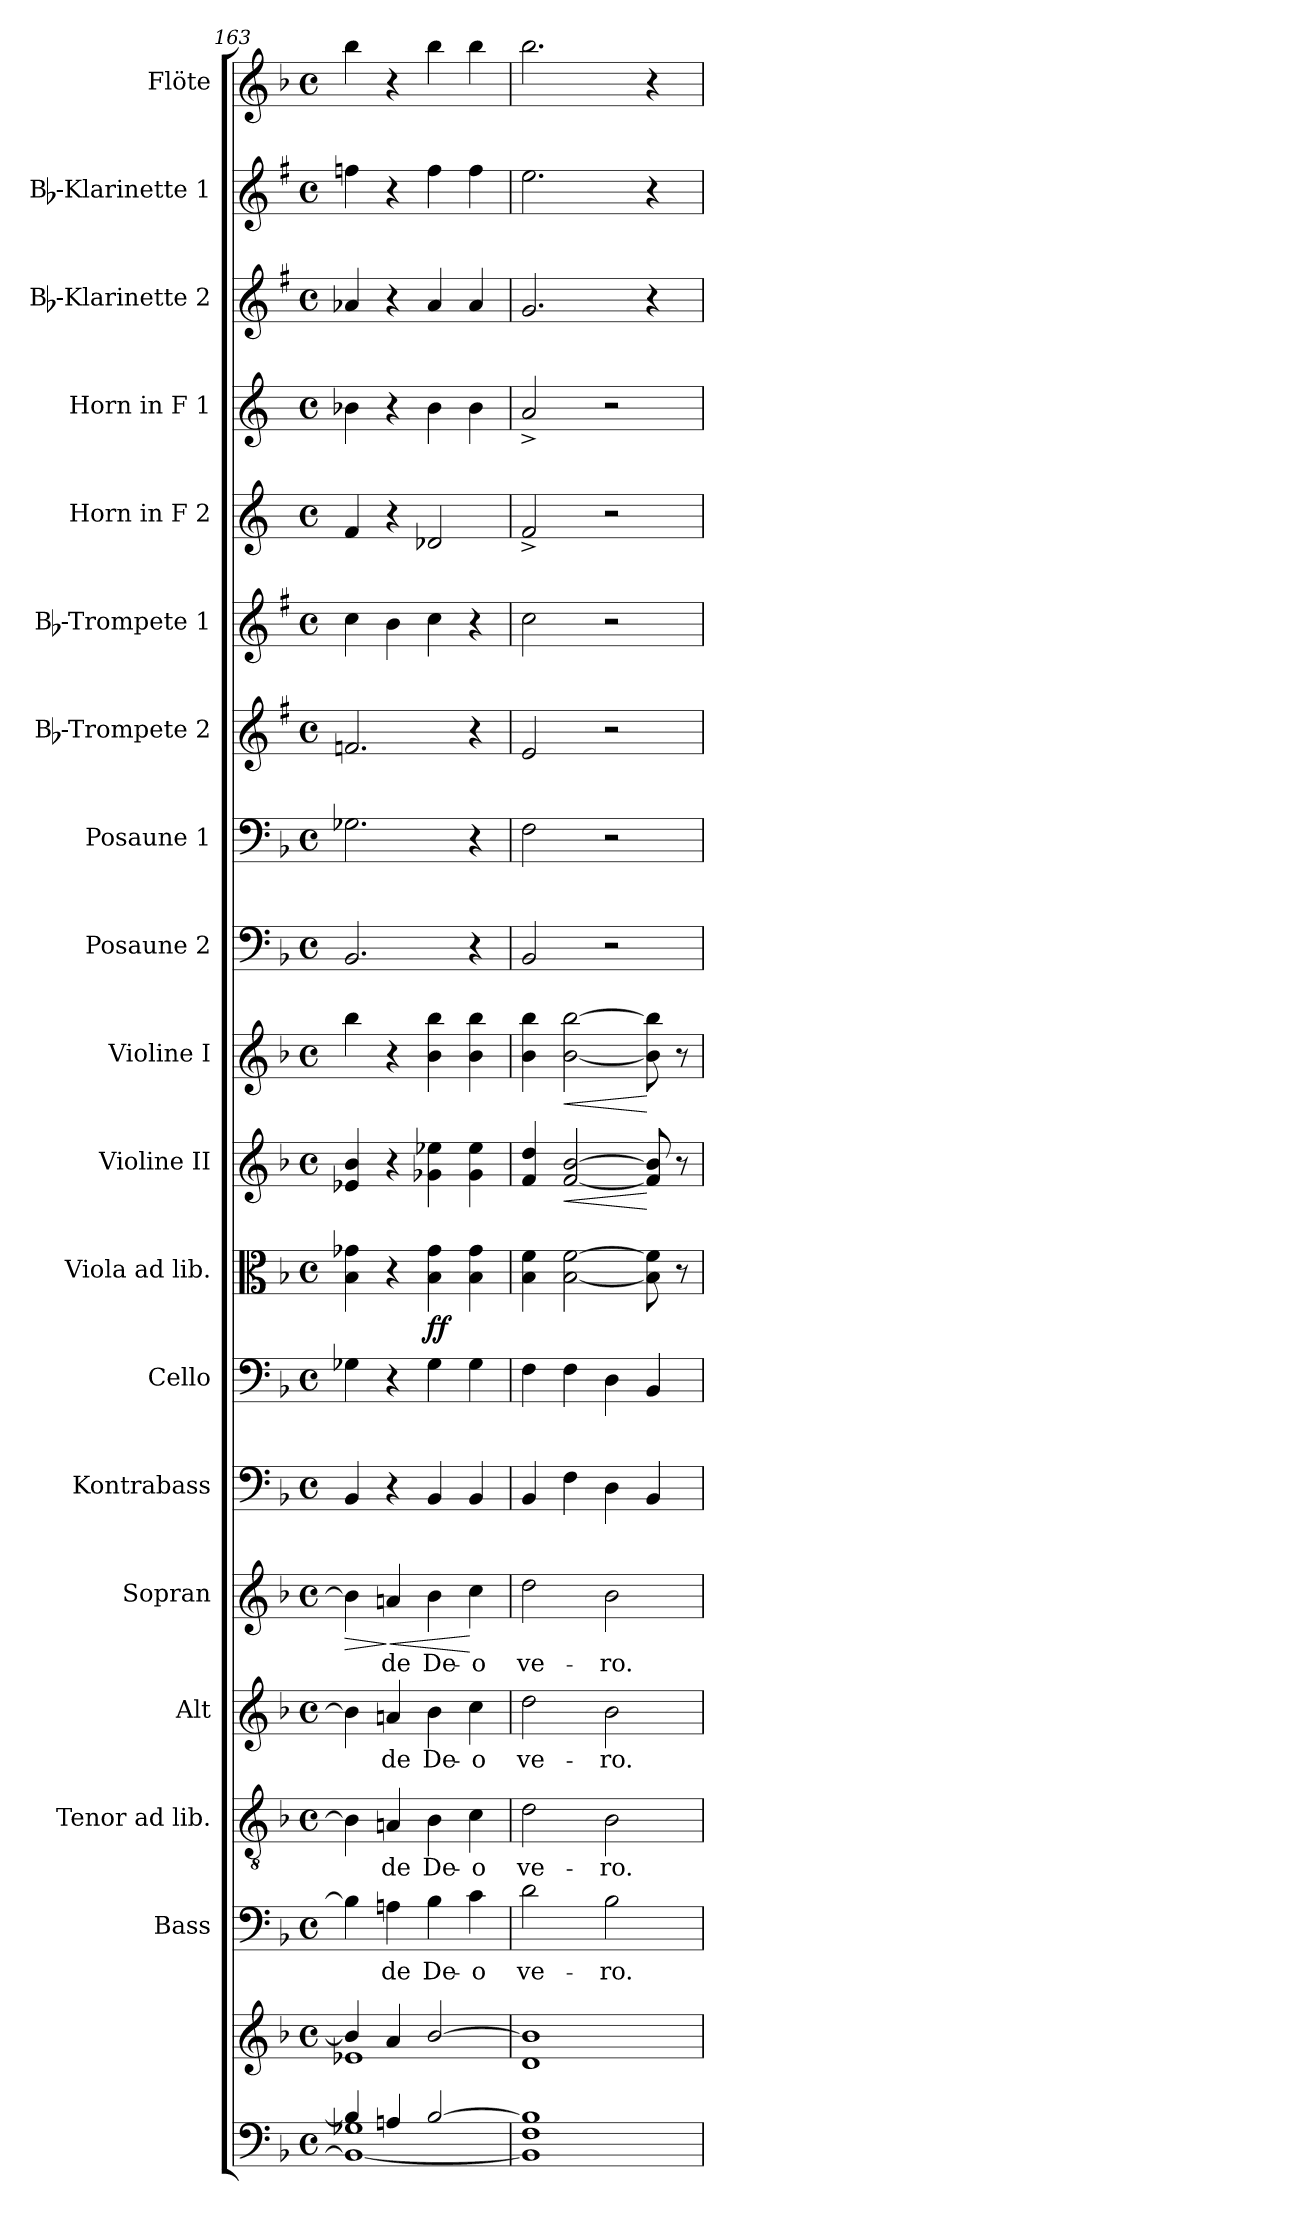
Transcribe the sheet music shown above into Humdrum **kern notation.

**kern	**kern	**kern	**text	**kern	**text	**kern	**text	**kern	**text	**dynam	**kern	**kern	**kern	**dynam	**kern	**dynam	**kern	**dynam	**kern	**kern	**kern	**kern	**kern	**kern	**kern	**kern	**kern
*part19	*part19	*part18	*part18	*part17	*part17	*part16	*part16	*part15	*part15	*part15	*part14	*part13	*part12	*part12	*part11	*part11	*part10	*part10	*part9	*part8	*part7	*part6	*part5	*part4	*part3	*part2	*part1
*staff20	*staff19	*staff18	*staff18	*staff17	*staff17	*staff16	*staff16	*staff15	*staff15	*staff15	*staff14	*staff13	*staff12	*staff12	*staff11	*staff11	*staff10	*staff10	*staff9	*staff8	*staff7	*staff6	*staff5	*staff4	*staff3	*staff2	*staff1
*	*	*I"Bass	*	*I"Tenor ad lib.	*	*I"Alt	*	*I"Sopran	*	*	*I"Kontrabass	*I"Cello	*I"Viola ad lib.	*	*I"Violine II	*	*I"Violine I	*	*I"Posaune 2	*I"Posaune 1	*I"Bb-Trompete 2	*I"Bb-Trompete 1	*I"Horn in F 2	*I"Horn in F 1	*I"Bb-Klarinette 2	*I"Bb-Klarinette 1	*I"Flöte
*	*	*I'B.	*	*I'T.	*	*I'A.	*	*I'S.	*	*	*I'Kb.	*	*I'Vla.	*	*I'Vl. II	*	*I'Vl. I	*	*I'Pos. 2	*I'Pos. 1	*I'Bb Trp. 2	*I'Bb Trp. 1	*	*	*I'Bb Kl. 2	*I'Bb Kl. 1	*I'Fl.
*clefF4	*clefG2	*clefF4	*	*clefGv2	*	*clefG2	*	*clefG2	*	*	*clefF4	*clefF4	*clefC3	*	*clefG2	*	*clefG2	*	*clefF4	*clefF4	*clefG2	*clefG2	*clefG2	*clefG2	*clefG2	*clefG2	*clefG2
*	*	*	*	*	*	*	*	*	*	*	*ITrd7c12	*	*	*	*	*	*	*	*	*	*ITrd1c2	*ITrd1c2	*ITrd4c7	*ITrd4c7	*ITrd1c2	*ITrd1c2	*
*k[b-]	*k[b-]	*k[b-]	*	*k[b-]	*	*k[b-]	*	*k[b-]	*	*	*k[b-]	*k[b-]	*k[b-]	*	*k[b-]	*	*k[b-]	*	*k[b-]	*k[b-]	*k[b-]	*k[b-]	*k[b-]	*k[b-]	*k[b-]	*k[b-]	*k[b-]
*F:	*F:	*F:	*	*F:	*	*F:	*	*F:	*	*	*F:	*F:	*F:	*	*F:	*	*F:	*	*F:	*F:	*F:	*F:	*F:	*F:	*F:	*F:	*F:
*M4/4	*M4/4	*M4/4	*	*M4/4	*	*M4/4	*	*M4/4	*	*	*M4/4	*M4/4	*M4/4	*	*M4/4	*	*M4/4	*	*M4/4	*M4/4	*M4/4	*M4/4	*M4/4	*M4/4	*M4/4	*M4/4	*M4/4
*met(c)	*met(c)	*met(c)	*	*met(c)	*	*met(c)	*	*met(c)	*	*	*met(c)	*met(c)	*met(c)	*	*met(c)	*	*met(c)	*	*met(c)	*met(c)	*met(c)	*met(c)	*met(c)	*met(c)	*met(c)	*met(c)	*met(c)
=163	=163	=163	=163	=163	=163	=163	=163	=163	=163	=163	=163	=163	=163	=163	=163	=163	=163	=163	=163	=163	=163	=163	=163	=163	=163	=163	=163
*^	*^	*	*	*	*	*	*	*	*	*	*	*	*	*	*	*	*	*	*	*	*	*	*	*	*	*	*
!	!	!	!	!	!	!	!	!	!	!	!	!LO:HP:b	!	!	!	!	!	!	!	!	!	!	!	!	!	!	!	!	!
4B-/]	1BB-_ 1G-X	4b-/]	1e-X	4B-\]	.	4B-\]	.	4b-\]	.	4b-\]	.	>	4BBB-/	4G-X\	4B-\ 4g-X\	.	4e-X/ 4b-/	.	4bb-\	.	2.BB-/	2.G-X\	2.e-X/	4b-\	4B-/	4e-X\	4g-X/	4ee-X\	4bb-\
!	!	!	!	!	!LO:LY:b	!	!LO:LY:b	!	!LO:LY:b	!	!LO:LY:b	!LO:HP:n=1:b	!	!	!	!	!	!	!	!	!	!	!	!	!	!	!	!	!
4An/	.	4a/	.	4An\	de	4An/	de	4an/	de	4an/	de	] <	4r	4r	4r	.	4r	.	4r	.	.	.	.	4a\	4r	4r	4r	4r	4r
!	!	!	!	!	!LO:LY:b	!	!LO:LY:b	!	!LO:LY:b	!	!LO:LY:b	!	!	!	!	!LO:DY:b	!	!	!	!	!	!	!	!	!	!	!	!	!
[>2B-/	.	[>2b-/	.	4B-\	De-	4B-\	De-	4b-\	De-	4b-\	De-	.	4BBB-/	4G-\	4B-\ 4g-\	ff	4g-X\ 4ee-X\	.	4b-\ 4bb-\	.	.	.	.	4b-\	2G-X/	4e-\	4g-/	4ee-\	4bb-\
!	!	!	!	!	!LO:LY:b	!	!LO:LY:b	!	!LO:LY:b	!	!LO:LY:b	!	!	!	!	!	!	!	!	!	!	!	!	!	!	!	!	!	!
.	.	.	.	4c\	-o	4c\	-o	4cc\	-o	4cc\	-o	[	4BBB-/	4G-\	4B-\ 4g-\	.	4g-\ 4ee-\	.	4b-\ 4bb-\	.	4r	4r	4r	4r	.	4e-\	4g-/	4ee-\	4bb-\
=164	=164	=164	=164	=164	=164	=164	=164	=164	=164	=164	=164	=164	=164	=164	=164	=164	=164	=164	=164	=164	=164	=164	=164	=164	=164	=164	=164	=164	=164
!	!	!	!	!	!LO:LY:b	!	!LO:LY:b	!	!LO:LY:b	!	!LO:LY:b	!	!	!	!	!	!	!	!	!	!	!	!	!	!	!	!	!	!
1B-]	1BB-] 1F	1b-]	1d	2d\	ve-	2d\	ve-	2dd\	ve-	2dd\	ve-	.	4BBB-/	4F\	4B-\ 4f\	.	4f/ 4dd/	.	4b-\ 4bb-\	.	2BB-/	2F\	2d/	2b-\	2B-^</	2d^</	2.f/	2.dd\	2.bb-\
!	!	!	!	!	!	!	!	!	!	!	!	!	!	!	!	!	!	!LO:HP:b	!	!LO:HP:b	!	!	!	!	!	!	!	!	!
.	.	.	.	.	.	.	.	.	.	.	.	.	4FF\	4F\	[2B-\ [2f\	.	[2f/ [2b-/	<	[2b-\ [2bb-\	<	.	.	.	.	.	.	.	.	.
!	!	!	!	!	!LO:LY:b	!	!LO:LY:b	!	!LO:LY:b	!	!LO:LY:b	!	!	!	!	!	!	!	!	!	!	!	!	!	!	!	!	!	!
.	.	.	.	2B-\	-ro.	2B-\	-ro.	2b-\	-ro.	2b-\	-ro.	.	4DD\	4D\	.	.	.	.	.	.	2r	2r	2r	2r	2r	2r	.	.	.
.	.	.	.	.	.	.	.	.	.	.	.	.	4BBB-/	4BB-/	8B-\] 8f\]	.	8f/] 8b-/]	[	8b-\] 8bb-\]	[	.	.	.	.	.	.	4r	4r	4r
.	.	.	.	.	.	.	.	.	.	.	.	.	.	.	8r	.	8r	.	8r	.	.	.	.	.	.	.	.	.	.
*v	*v	*	*	*	*	*	*	*	*	*	*	*	*	*	*	*	*	*	*	*	*	*	*	*	*	*	*	*	*
*	*v	*v	*	*	*	*	*	*	*	*	*	*	*	*	*	*	*	*	*	*	*	*	*	*	*	*	*	*
=	=	=	=	=	=	=	=	=	=	=	=	=	=	=	=	=	=	=	=	=	=	=	=	=	=	=	=
*-	*-	*-	*-	*-	*-	*-	*-	*-	*-	*-	*-	*-	*-	*-	*-	*-	*-	*-	*-	*-	*-	*-	*-	*-	*-	*-	*-
